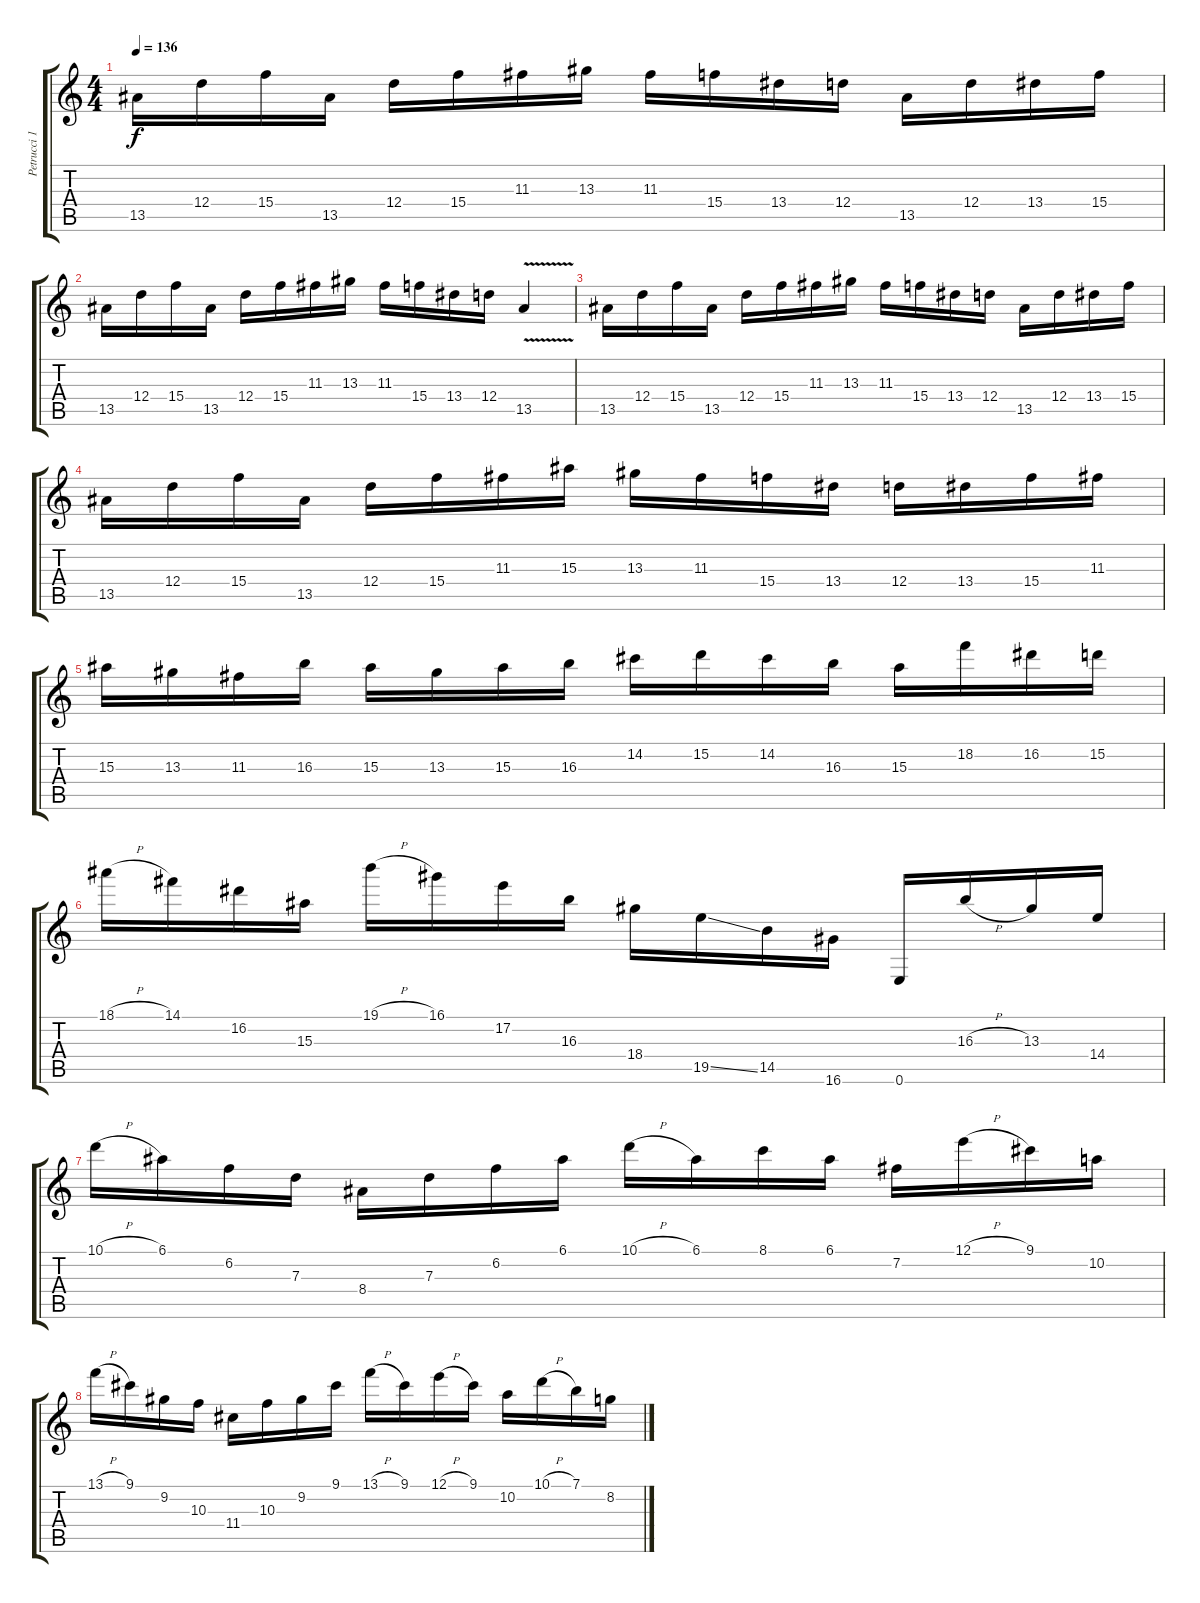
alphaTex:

\track ("Petrucci 1" "Petrucci 1") {instrument distortionguitar}
\staff {score tabs}
\tuning (E4 B3 G3 D3 A2 E2) {hide}
\ts (4 4)
\tempo 136
\clef g2
\ks c
13.5.16{dy f} 12.4.16 15.4.16 13.5.16 12.4.16 15.4.16 11.3.16 13.3.16 11.3.16 15.4.16 13.4.16 12.4.16 13.5.16 12.4.16 13.4.16 15.4.16 |
13.5.16 12.4.16 15.4.16 13.5.16 12.4.16 15.4.16 11.3.16 13.3.16 11.3.16 15.4.16 13.4.16 12.4.16 13.5{v}.4 |
13.5.16 12.4.16 15.4.16 13.5.16 12.4.16 15.4.16 11.3.16 13.3.16 11.3.16 15.4.16 13.4.16 12.4.16 13.5.16 12.4.16 13.4.16 15.4.16 |
13.5.16 12.4.16 15.4.16 13.5.16 12.4.16 15.4.16 11.3.16 15.3.16 13.3.16 11.3.16 15.4.16 13.4.16 12.4.16 13.4.16 15.4.16 11.3.16 |
15.3.16 13.3.16 11.3.16 16.3.16 15.3.16 13.3.16 15.3.16 16.3.16 14.2.16 15.2.16 14.2.16 16.3.16 15.3.16 18.2.16 16.2.16 15.2.16 |
18.1{h}.16 14.1.16 16.2.16 15.3.16 19.1{h}.16 16.1.16 17.2.16 16.3.16 18.4.16 19.5{ss}.16 14.5.16 16.6.16 0.6.16 16.3{h}.16 13.3.16 14.4.16 |
10.1{h}.16 6.1.16 6.2.16 7.3.16 8.4.16 7.3.16 6.2.16 6.1.16 10.1{h}.16 6.1.16 8.1.16 6.1.16 7.2.16 12.1{h}.16 9.1.16 10.2.16 |
13.1{h}.16 9.1.16 9.2.16 10.3.16 11.4.16 10.3.16 9.2.16 9.1.16 13.1{h}.16 9.1.16 12.1{h}.16 9.1.16 10.2.16 10.1{h}.16 7.1.16 8.2.16
